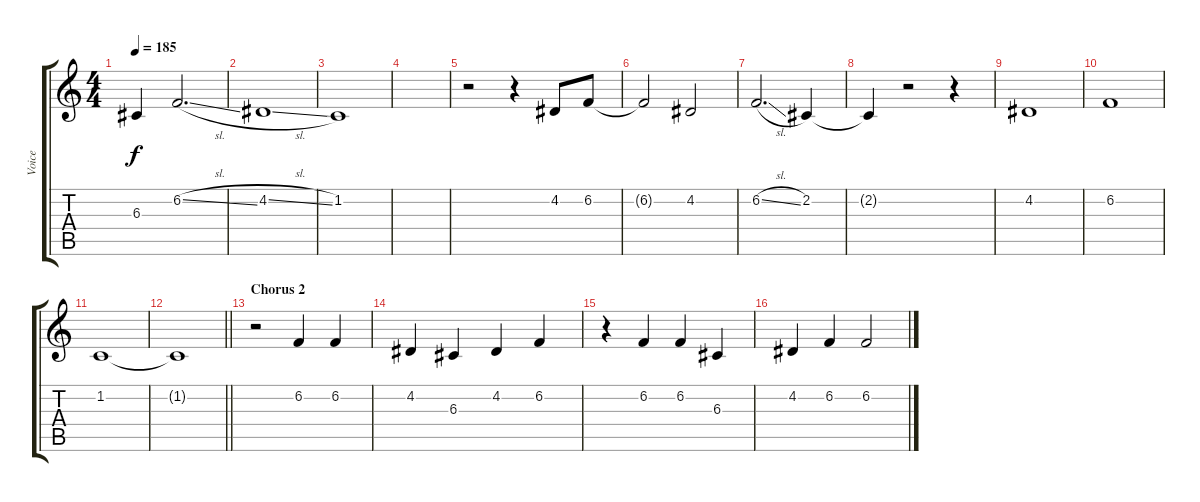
\track ("Voice" "Voice") {instrument englishhorn}
\staff {score tabs}
\tuning (E4 B3 G3 D3 A2 E2) {hide}
\ts (4 4)
\tempo 185
\clef g2
\ks c
6.3{t}.4{dy f} 6.2{sl}.2{d} |
4.2{sl}.1 |
1.2.1 |
|
r.2 r.4 4.2.8 6.2.8 |
6.2{t}.2 4.2.2 |
6.2{sl}.2{d} 2.2.4 |
2.2{t}.4 r.2 r.4 |
4.2.1 |
6.2.1 |
1.2.1 |
\barLineRight lightlight
1.2{t}.1 |
\section ("" "Chorus 2")
r.2 6.2.4 6.2.4 |
4.2.4 6.3.4 4.2.4 6.2.4 |
r.4 6.2.4 6.2.4 6.3.4 |
4.2.4 6.2.4 6.2.2
